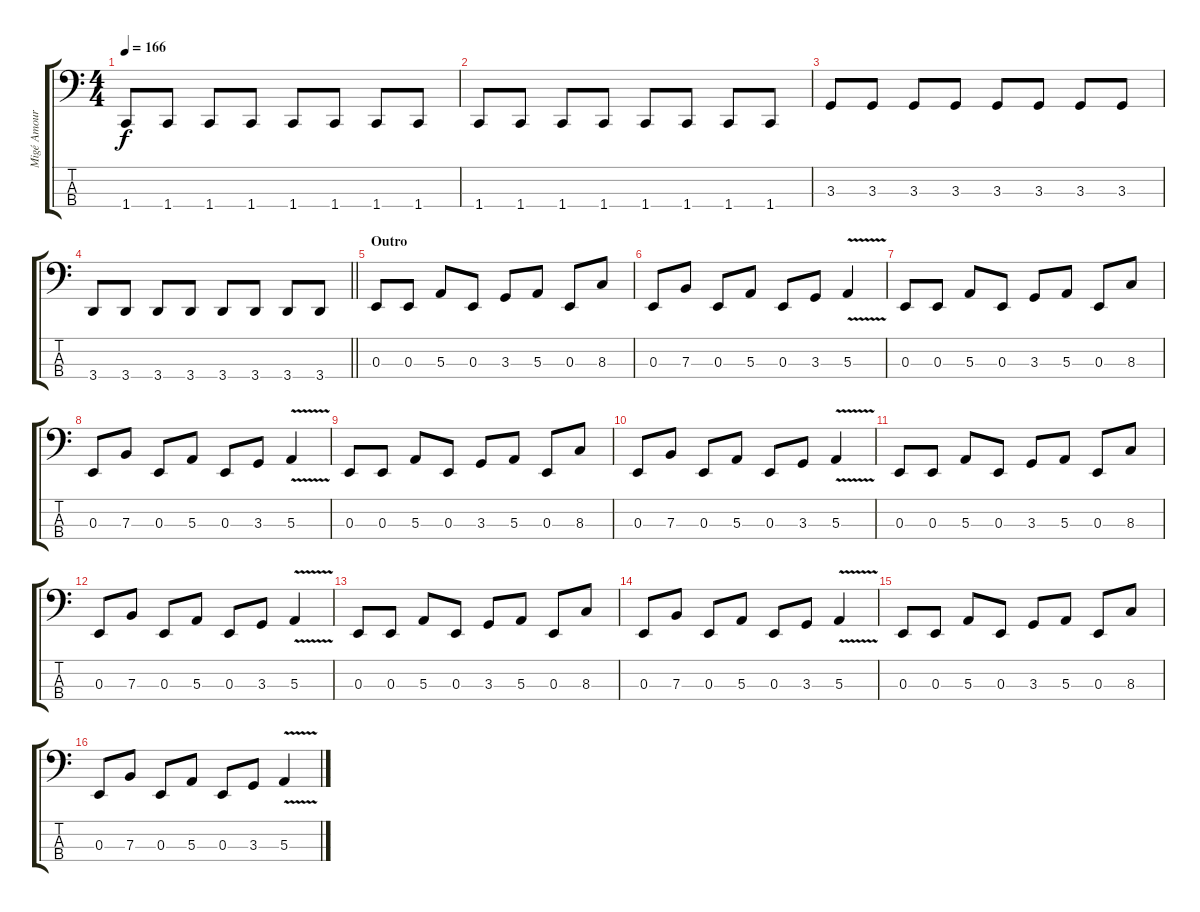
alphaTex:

\track ("Migé Amour (Bass)" "Migé Amour") {instrument electricbasspick}
\staff {score tabs}
\tuning (D2 A1 E1 B0) {hide}
\ts (4 4)
\tempo 166
\clef f4
\ks c
1.4.8{dy f} 1.4.8 1.4.8 1.4.8 1.4.8 1.4.8 1.4.8 1.4.8 |
1.4.8 1.4.8 1.4.8 1.4.8 1.4.8 1.4.8 1.4.8 1.4.8 |
3.3.8 3.3.8 3.3.8 3.3.8 3.3.8 3.3.8 3.3.8 3.3.8 |
\barLineRight lightlight
3.4.8 3.4.8 3.4.8 3.4.8 3.4.8 3.4.8 3.4.8 3.4.8 |
\section ("" "Outro")
0.3.8 0.3.8 5.3.8 0.3.8 3.3.8 5.3.8 0.3.8 8.3.8 |
0.3.8 7.3.8 0.3.8 5.3.8 0.3.8 3.3.8 5.3{v}.4 |
0.3.8 0.3.8 5.3.8 0.3.8 3.3.8 5.3.8 0.3.8 8.3.8 |
0.3.8 7.3.8 0.3.8 5.3.8 0.3.8 3.3.8 5.3{v}.4 |
0.3.8 0.3.8 5.3.8 0.3.8 3.3.8 5.3.8 0.3.8 8.3.8 |
0.3.8 7.3.8 0.3.8 5.3.8 0.3.8 3.3.8 5.3{v}.4 |
0.3.8 0.3.8 5.3.8 0.3.8 3.3.8 5.3.8 0.3.8 8.3.8 |
0.3.8 7.3.8 0.3.8 5.3.8 0.3.8 3.3.8 5.3{v}.4 |
0.3.8 0.3.8 5.3.8 0.3.8 3.3.8 5.3.8 0.3.8 8.3.8 |
0.3.8 7.3.8 0.3.8 5.3.8 0.3.8 3.3.8 5.3{v}.4 |
0.3.8 0.3.8 5.3.8 0.3.8 3.3.8 5.3.8 0.3.8 8.3.8 |
0.3.8 7.3.8 0.3.8 5.3.8 0.3.8 3.3.8 5.3{v}.4
